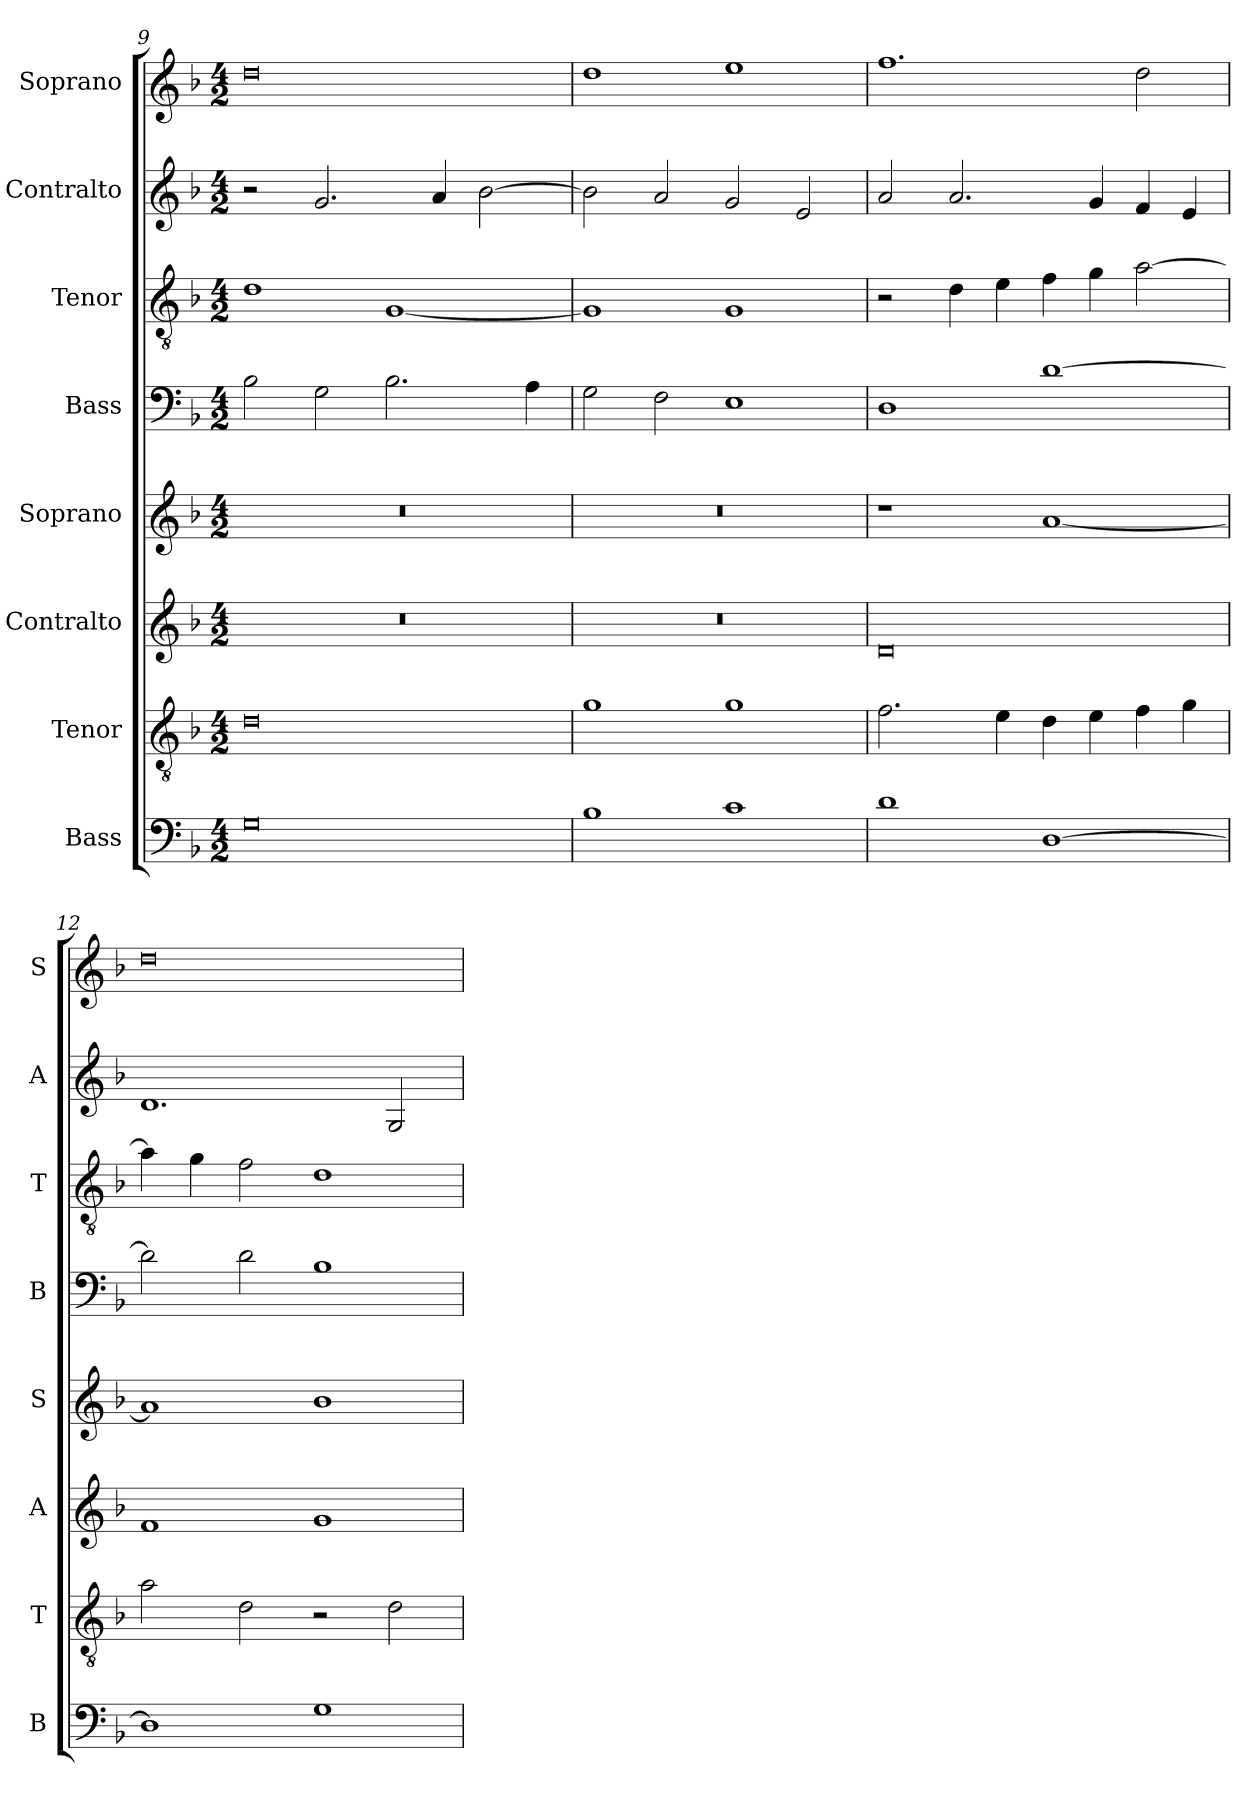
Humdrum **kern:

**kern	**kern	**kern	**kern	**kern	**kern	**kern	**kern
*part8	*part7	*part6	*part5	*part4	*part3	*part2	*part1
*staff8	*staff7	*staff6	*staff5	*staff4	*staff3	*staff2	*staff1
*I"Bass	*I"Tenor	*I"Contralto	*I"Soprano	*I"Bass	*I"Tenor	*I"Contralto	*I"Soprano
*I'B	*I'T	*I'A	*I'S	*I'B	*I'T	*I'A	*I'S
*clefF4	*clefGv2	*clefG2	*clefG2	*clefF4	*clefGv2	*clefG2	*clefG2
*k[b-]	*k[b-]	*k[b-]	*k[b-]	*k[b-]	*k[b-]	*k[b-]	*k[b-]
*G:dor	*G:dor	*G:dor	*G:dor	*G:dor	*G:dor	*G:dor	*G:dor
*M4/2	*M4/2	*M4/2	*M4/2	*M4/2	*M4/2	*M4/2	*M4/2
=9	=9	=9	=9	=9	=9	=9	=9
0G	0d	0r	0r	2B-	1d	2r	0dd
.	.	.	.	2G	.	2.g	.
.	.	.	.	2.B-	[1G	.	.
.	.	.	.	.	.	4a	.
.	.	.	.	.	.	[2b-	.
.	.	.	.	4A	.	.	.
=10	=10	=10	=10	=10	=10	=10	=10
1B-	1g	0r	0r	2G	1G]	2b-]	1dd
.	.	.	.	2F	.	2a	.
1c	1g	.	.	1E	1G	2g	1ee
.	.	.	.	.	.	2e	.
=11	=11	=11	=11	=11	=11	=11	=11
1d	2.f	0d	1r	1D	2r	2a	1.ff
.	.	.	.	.	4d	2.a	.
.	4e	.	.	.	4e	.	.
[1D	4d	.	[1a	[1d	4f	.	.
.	4e	.	.	.	4g	4g	.
.	4f	.	.	.	[2a	4f	2dd
.	4g	.	.	.	.	4e	.
=12	=12	=12	=12	=12	=12	=12	=12
1D]	2a	1f	1a]	2d]	4a]	1.d	0dd
.	.	.	.	.	4g	.	.
.	2d	.	.	2d	2f	.	.
1G	2r	1g	1b-	1B-	1d	.	.
.	2d	.	.	.	.	2G	.
=	=	=	=	=	=	=	=
*-	*-	*-	*-	*-	*-	*-	*-
